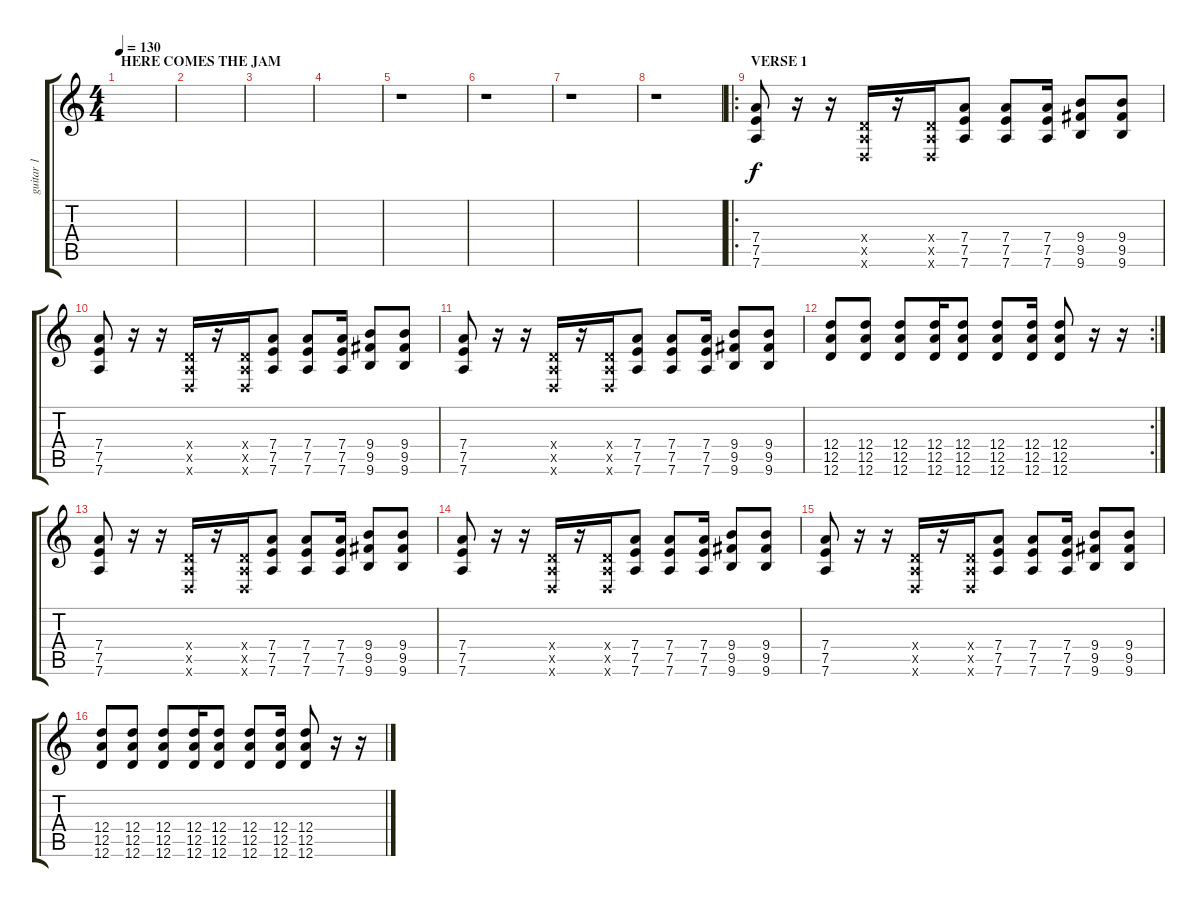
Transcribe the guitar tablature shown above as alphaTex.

\track ("guitar 1" "guitar 1") {instrument electricguitarmuted}
\staff {score tabs}
\tuning (E4 B3 G3 D3 A2 D2) {hide}
\ts (4 4)
\section ("" "HERE COMES THE JAM")
\tempo 130
\clef g2
\ks c
|
|
|
|
r.1 |
r.1 |
r.1 |
r.1 |
\ro
\section ("" "VERSE 1")
(7.4 7.5 7.6).8 r.16 r.16 (0.4{x} 0.5{x} 0.6{x}).16 r.16 (0.4{x} 0.5{x} 0.6{x}).16 (7.4 7.5 7.6).8 (7.4 7.5 7.6).8 (7.4 7.5 7.6).16 (9.4 9.5 9.6).8 (9.4 9.5 9.6).8 |
(7.4 7.5 7.6).8 r.16 r.16 (0.4{x} 0.5{x} 0.6{x}).16 r.16 (0.4{x} 0.5{x} 0.6{x}).16 (7.4 7.5 7.6).8 (7.4 7.5 7.6).8 (7.4 7.5 7.6).16 (9.4 9.5 9.6).8 (9.4 9.5 9.6).8 |
(7.4 7.5 7.6).8 r.16 r.16 (0.4{x} 0.5{x} 0.6{x}).16 r.16 (0.4{x} 0.5{x} 0.6{x}).16 (7.4 7.5 7.6).8 (7.4 7.5 7.6).8 (7.4 7.5 7.6).16 (9.4 9.5 9.6).8 (9.4 9.5 9.6).8 |
\rc 2
(12.4 12.5 12.6).8 (12.4 12.5 12.6).8 (12.4 12.5 12.6).8 (12.4 12.5 12.6).16 (12.4 12.5 12.6).8 (12.4 12.5 12.6).8 (12.4 12.5 12.6).16 (12.4 12.5 12.6).8 r.16 r.16 |
(7.4 7.5 7.6).8 r.16 r.16 (0.4{x} 0.5{x} 0.6{x}).16 r.16 (0.4{x} 0.5{x} 0.6{x}).16 (7.4 7.5 7.6).8 (7.4 7.5 7.6).8 (7.4 7.5 7.6).16 (9.4 9.5 9.6).8 (9.4 9.5 9.6).8 |
(7.4 7.5 7.6).8 r.16 r.16 (0.4{x} 0.5{x} 0.6{x}).16 r.16 (0.4{x} 0.5{x} 0.6{x}).16 (7.4 7.5 7.6).8 (7.4 7.5 7.6).8 (7.4 7.5 7.6).16 (9.4 9.5 9.6).8 (9.4 9.5 9.6).8 |
(7.4 7.5 7.6).8 r.16 r.16 (0.4{x} 0.5{x} 0.6{x}).16 r.16 (0.4{x} 0.5{x} 0.6{x}).16 (7.4 7.5 7.6).8 (7.4 7.5 7.6).8 (7.4 7.5 7.6).16 (9.4 9.5 9.6).8 (9.4 9.5 9.6).8 |
(12.4 12.5 12.6).8 (12.4 12.5 12.6).8 (12.4 12.5 12.6).8 (12.4 12.5 12.6).16 (12.4 12.5 12.6).8 (12.4 12.5 12.6).8 (12.4 12.5 12.6).16 (12.4 12.5 12.6).8 r.16 r.16
